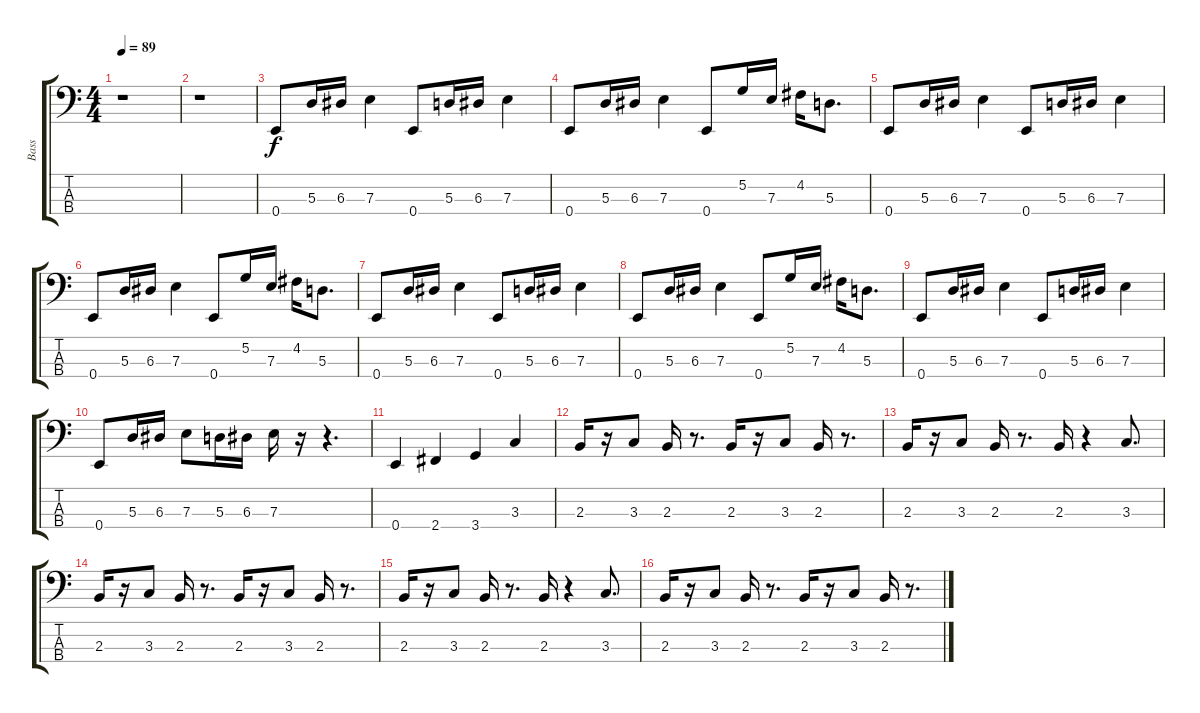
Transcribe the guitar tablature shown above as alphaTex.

\track ("Bass" "Bass") {instrument electricbassfinger}
\staff {score tabs}
\tuning (G2 D2 A1 E1) {hide}
\ts (4 4)
\tempo 89
\clef f4
\ks c
r.1{dy f} |
r.1 |
0.4.8 5.3.16 6.3.16 7.3.4 0.4.8 5.3.16 6.3.16 7.3.4 |
0.4.8 5.3.16 6.3.16 7.3.4 0.4.8 5.2.16 7.3.16 4.2.16 5.3.8{d} |
0.4.8 5.3.16 6.3.16 7.3.4 0.4.8 5.3.16 6.3.16 7.3.4 |
0.4.8 5.3.16 6.3.16 7.3.4 0.4.8 5.2.16 7.3.16 4.2.16 5.3.8{d} |
0.4.8 5.3.16 6.3.16 7.3.4 0.4.8 5.3.16 6.3.16 7.3.4 |
0.4.8 5.3.16 6.3.16 7.3.4 0.4.8 5.2.16 7.3.16 4.2.16 5.3.8{d} |
0.4.8 5.3.16 6.3.16 7.3.4 0.4.8 5.3.16 6.3.16 7.3.4 |
0.4.8 5.3.16 6.3.16 7.3.8 5.3.16 6.3.16 7.3.16 r.16 r.4{d} |
0.4.4 2.4.4 3.4.4 3.3.4 |
2.3.16 r.16 3.3.8 2.3.16 r.8{d} 2.3.16 r.16 3.3.8 2.3.16 r.8{d} |
2.3.16 r.16 3.3.8 2.3.16 r.8{d} 2.3.16 r.4 3.3.8{d} |
2.3.16 r.16 3.3.8 2.3.16 r.8{d} 2.3.16 r.16 3.3.8 2.3.16 r.8{d} |
2.3.16 r.16 3.3.8 2.3.16 r.8{d} 2.3.16 r.4 3.3.8{d} |
2.3.16 r.16 3.3.8 2.3.16 r.8{d} 2.3.16 r.16 3.3.8 2.3.16 r.8{d}
